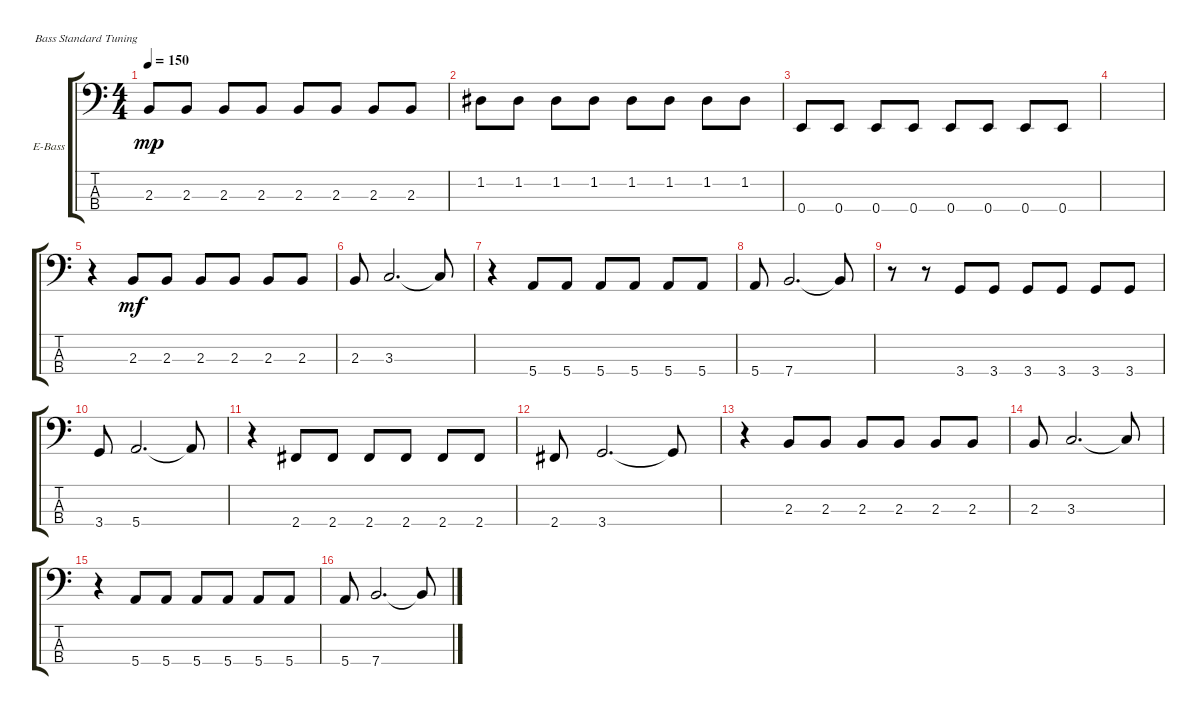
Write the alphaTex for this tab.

\defaultSystemsLayout 4
\bracketExtendMode groupsimilarinstruments
\firstSystemTrackNameOrientation horizontal
\otherSystemsTrackNameOrientation horizontal
\track ("А. Андреев (гитара)" "E-Bass") {instrument electricbassfinger}
\staff {score tabs}
\tuning (G2 D2 A1 E1)
\ts (4 4)
\tempo 150
\clef f4
\ks c
2.3.8{dy mp} 2.3.8 2.3.8 2.3.8 2.3.8 2.3.8 2.3.8 2.3.8 |
1.2.8 1.2.8 1.2.8 1.2.8 1.2.8 1.2.8 1.2.8 1.2.8 |
0.4.8 0.4.8 0.4.8 0.4.8 0.4.8 0.4.8 0.4.8 0.4.8 |
|
r.4 2.3.8{dy mf} 2.3.8 2.3.8 2.3.8 2.3.8 2.3.8 |
2.3.8 3.3.2{d} 3.3{t}.8 |
r.4 5.4.8 5.4.8 5.4.8 5.4.8 5.4.8 5.4.8 |
5.4.8 7.4.2{d} 7.4{t}.8 |
r.8 r.8 3.4.8 3.4.8 3.4.8 3.4.8 3.4.8 3.4.8 |
3.4.8 5.4.2{d} 5.4{t}.8 |
r.4 2.4.8 2.4.8 2.4.8 2.4.8 2.4.8 2.4.8 |
2.4.8 3.4.2{d} 3.4{t}.8 |
r.4 2.3.8 2.3.8 2.3.8 2.3.8 2.3.8 2.3.8 |
2.3.8 3.3.2{d} 3.3{t}.8 |
r.4 5.4.8 5.4.8 5.4.8 5.4.8 5.4.8 5.4.8 |
5.4.8 7.4.2{d} 7.4{t}.8
